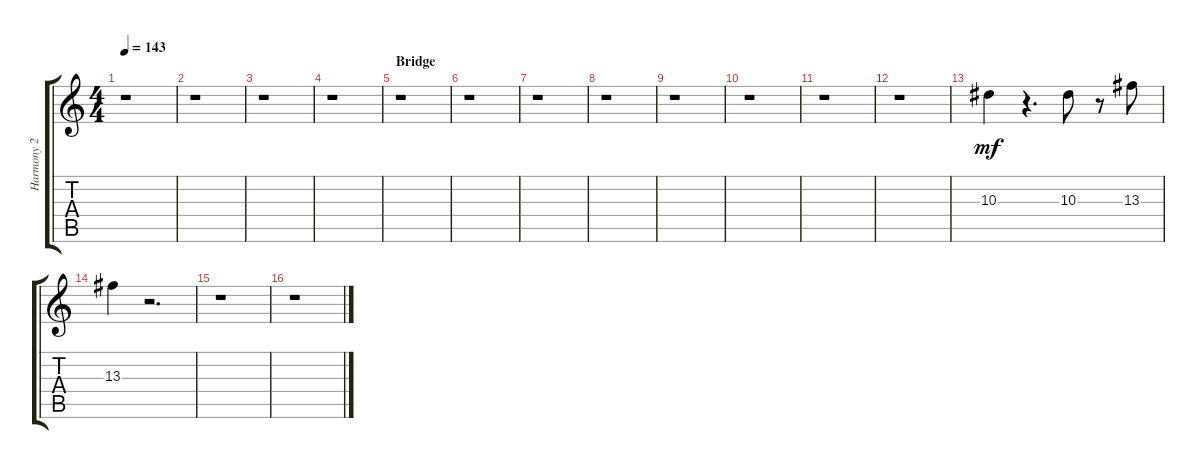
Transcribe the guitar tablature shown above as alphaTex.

\track ("Harmony 2" "Harmony 2") {instrument overdrivenguitar}
\staff {score tabs}
\tuning (D4 A3 F3 C3 G2 C2) {hide}
\ts (4 4)
\tempo 143
\clef g2
\ks aminor
r.1{dy mf} |
r.1 |
r.1 |
r.1 |
\section ("" "Bridge")
r.1 |
r.1 |
r.1 |
r.1 |
r.1 |
r.1 |
r.1 |
r.1 |
10.3.4 r.4{d} 10.3.8 r.8 13.3.8 |
13.3.4 r.2{d} |
r.1 |
r.1
